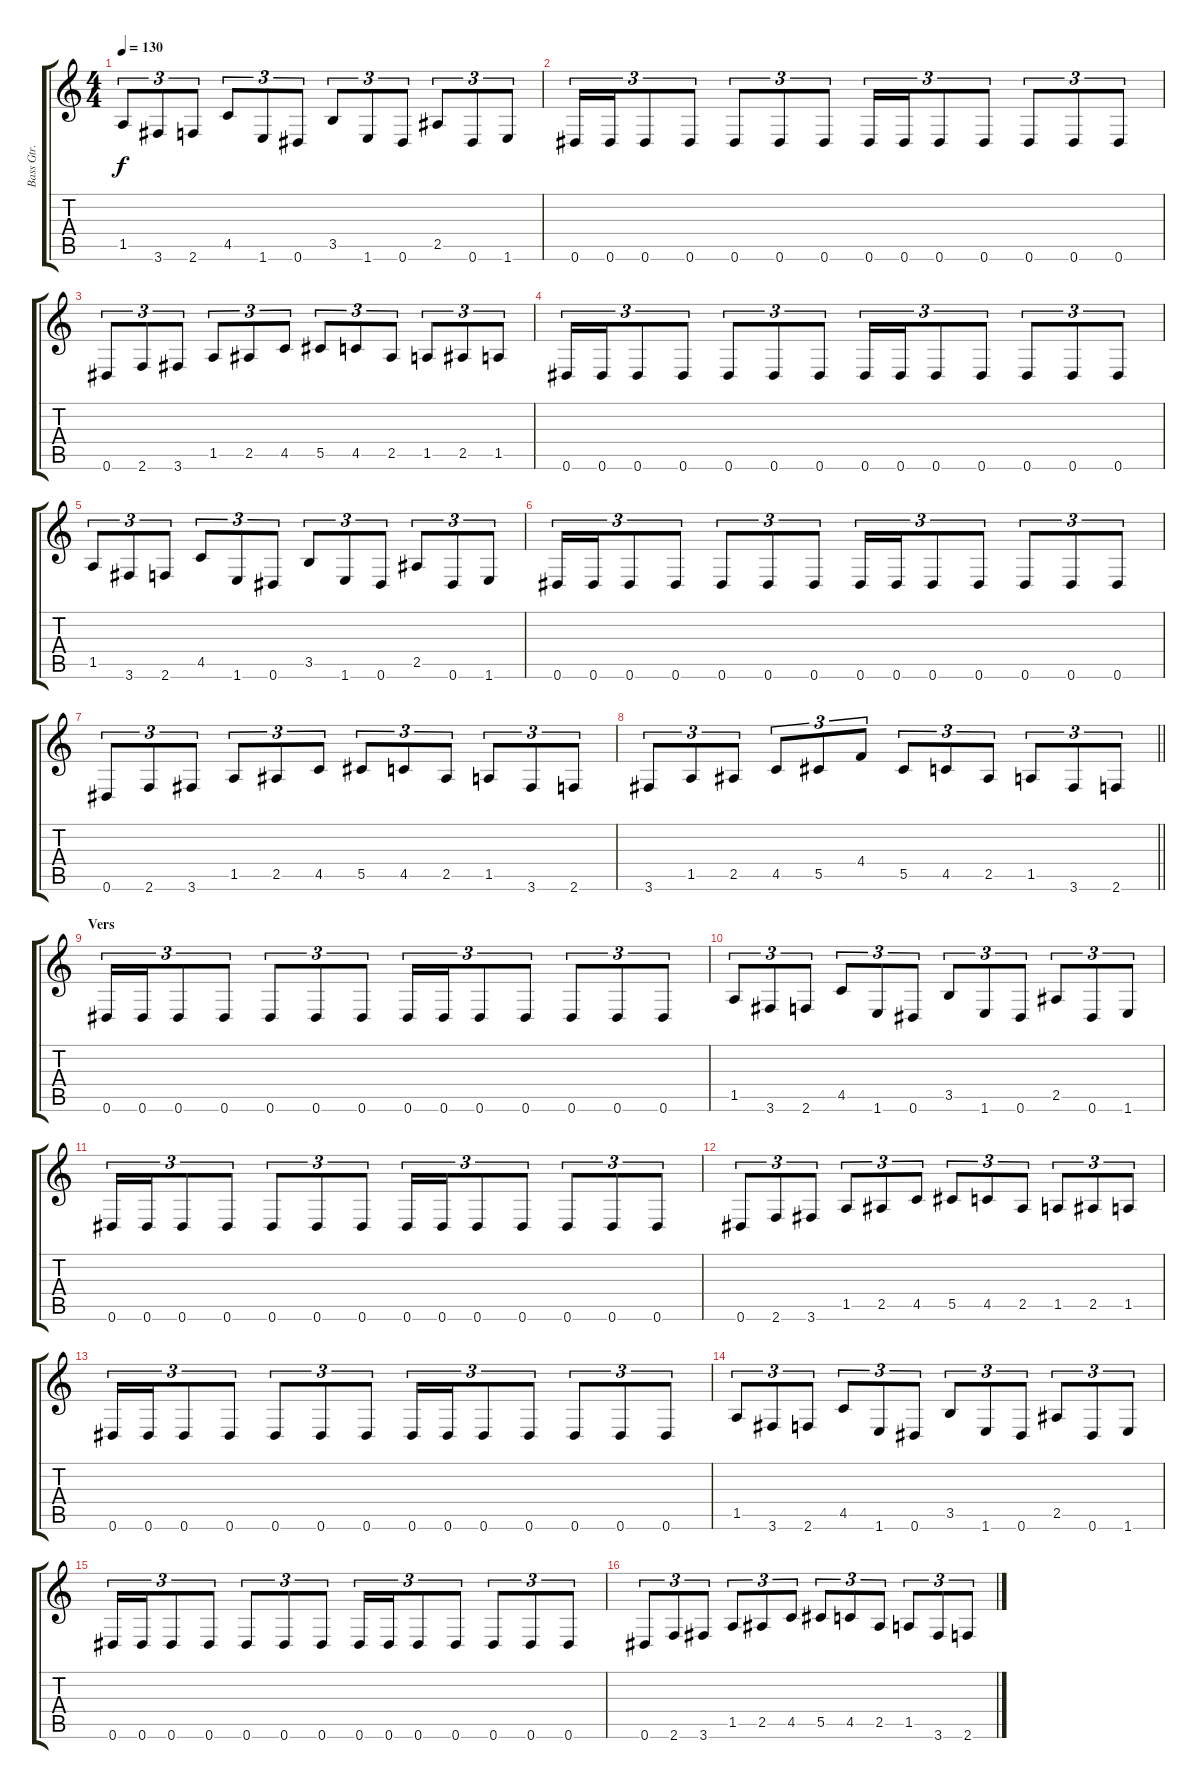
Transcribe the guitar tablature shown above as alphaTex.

\track ("Bass Gtr." "Bass Gtr.") {instrument electricbassfinger}
\staff {score tabs}
\tuning (Eb4 Bb3 Gb3 Db3 Ab2 Eb2) {hide}
\ts (4 4)
\tempo 130
\clef g2
\ks c
1.5.8{tu (3 2) dy f} 3.6.8{tu (3 2)} 2.6.8{tu (3 2)} 4.5.8{tu (3 2)} 1.6.8{tu (3 2)} 0.6.8{tu (3 2)} 3.5.8{tu (3 2)} 1.6.8{tu (3 2)} 0.6.8{tu (3 2)} 2.5.8{tu (3 2)} 0.6.8{tu (3 2)} 1.6.8{tu (3 2)} |
0.6.16{tu (3 2)} 0.6.16{tu (3 2)} 0.6.8{tu (3 2)} 0.6.8{tu (3 2)} 0.6.8{tu (3 2)} 0.6.8{tu (3 2)} 0.6.8{tu (3 2)} 0.6.16{tu (3 2)} 0.6.16{tu (3 2)} 0.6.8{tu (3 2)} 0.6.8{tu (3 2)} 0.6.8{tu (3 2)} 0.6.8{tu (3 2)} 0.6.8{tu (3 2)} |
0.6.8{tu (3 2)} 2.6.8{tu (3 2)} 3.6.8{tu (3 2)} 1.5.8{tu (3 2)} 2.5.8{tu (3 2)} 4.5.8{tu (3 2)} 5.5.8{tu (3 2)} 4.5.8{tu (3 2)} 2.5.8{tu (3 2)} 1.5.8{tu (3 2)} 2.5.8{tu (3 2)} 1.5.8{tu (3 2)} |
0.6.16{tu (3 2)} 0.6.16{tu (3 2)} 0.6.8{tu (3 2)} 0.6.8{tu (3 2)} 0.6.8{tu (3 2)} 0.6.8{tu (3 2)} 0.6.8{tu (3 2)} 0.6.16{tu (3 2)} 0.6.16{tu (3 2)} 0.6.8{tu (3 2)} 0.6.8{tu (3 2)} 0.6.8{tu (3 2)} 0.6.8{tu (3 2)} 0.6.8{tu (3 2)} |
1.5.8{tu (3 2)} 3.6.8{tu (3 2)} 2.6.8{tu (3 2)} 4.5.8{tu (3 2)} 1.6.8{tu (3 2)} 0.6.8{tu (3 2)} 3.5.8{tu (3 2)} 1.6.8{tu (3 2)} 0.6.8{tu (3 2)} 2.5.8{tu (3 2)} 0.6.8{tu (3 2)} 1.6.8{tu (3 2)} |
0.6.16{tu (3 2)} 0.6.16{tu (3 2)} 0.6.8{tu (3 2)} 0.6.8{tu (3 2)} 0.6.8{tu (3 2)} 0.6.8{tu (3 2)} 0.6.8{tu (3 2)} 0.6.16{tu (3 2)} 0.6.16{tu (3 2)} 0.6.8{tu (3 2)} 0.6.8{tu (3 2)} 0.6.8{tu (3 2)} 0.6.8{tu (3 2)} 0.6.8{tu (3 2)} |
0.6.8{tu (3 2)} 2.6.8{tu (3 2)} 3.6.8{tu (3 2)} 1.5.8{tu (3 2)} 2.5.8{tu (3 2)} 4.5.8{tu (3 2)} 5.5.8{tu (3 2)} 4.5.8{tu (3 2)} 2.5.8{tu (3 2)} 1.5.8{tu (3 2)} 3.6.8{tu (3 2)} 2.6.8{tu (3 2)} |
\barLineRight lightlight
3.6.8{tu (3 2)} 1.5.8{tu (3 2)} 2.5.8{tu (3 2)} 4.5.8{tu (3 2)} 5.5.8{tu (3 2)} 4.4.8{tu (3 2)} 5.5.8{tu (3 2)} 4.5.8{tu (3 2)} 2.5.8{tu (3 2)} 1.5.8{tu (3 2)} 3.6.8{tu (3 2)} 2.6.8{tu (3 2)} |
\section ("" "Vers")
0.6.16{tu (3 2)} 0.6.16{tu (3 2)} 0.6.8{tu (3 2)} 0.6.8{tu (3 2)} 0.6.8{tu (3 2)} 0.6.8{tu (3 2)} 0.6.8{tu (3 2)} 0.6.16{tu (3 2)} 0.6.16{tu (3 2)} 0.6.8{tu (3 2)} 0.6.8{tu (3 2)} 0.6.8{tu (3 2)} 0.6.8{tu (3 2)} 0.6.8{tu (3 2)} |
1.5.8{tu (3 2)} 3.6.8{tu (3 2)} 2.6.8{tu (3 2)} 4.5.8{tu (3 2)} 1.6.8{tu (3 2)} 0.6.8{tu (3 2)} 3.5.8{tu (3 2)} 1.6.8{tu (3 2)} 0.6.8{tu (3 2)} 2.5.8{tu (3 2)} 0.6.8{tu (3 2)} 1.6.8{tu (3 2)} |
0.6.16{tu (3 2)} 0.6.16{tu (3 2)} 0.6.8{tu (3 2)} 0.6.8{tu (3 2)} 0.6.8{tu (3 2)} 0.6.8{tu (3 2)} 0.6.8{tu (3 2)} 0.6.16{tu (3 2)} 0.6.16{tu (3 2)} 0.6.8{tu (3 2)} 0.6.8{tu (3 2)} 0.6.8{tu (3 2)} 0.6.8{tu (3 2)} 0.6.8{tu (3 2)} |
0.6.8{tu (3 2)} 2.6.8{tu (3 2)} 3.6.8{tu (3 2)} 1.5.8{tu (3 2)} 2.5.8{tu (3 2)} 4.5.8{tu (3 2)} 5.5.8{tu (3 2)} 4.5.8{tu (3 2)} 2.5.8{tu (3 2)} 1.5.8{tu (3 2)} 2.5.8{tu (3 2)} 1.5.8{tu (3 2)} |
0.6.16{tu (3 2)} 0.6.16{tu (3 2)} 0.6.8{tu (3 2)} 0.6.8{tu (3 2)} 0.6.8{tu (3 2)} 0.6.8{tu (3 2)} 0.6.8{tu (3 2)} 0.6.16{tu (3 2)} 0.6.16{tu (3 2)} 0.6.8{tu (3 2)} 0.6.8{tu (3 2)} 0.6.8{tu (3 2)} 0.6.8{tu (3 2)} 0.6.8{tu (3 2)} |
1.5.8{tu (3 2)} 3.6.8{tu (3 2)} 2.6.8{tu (3 2)} 4.5.8{tu (3 2)} 1.6.8{tu (3 2)} 0.6.8{tu (3 2)} 3.5.8{tu (3 2)} 1.6.8{tu (3 2)} 0.6.8{tu (3 2)} 2.5.8{tu (3 2)} 0.6.8{tu (3 2)} 1.6.8{tu (3 2)} |
0.6.16{tu (3 2)} 0.6.16{tu (3 2)} 0.6.8{tu (3 2)} 0.6.8{tu (3 2)} 0.6.8{tu (3 2)} 0.6.8{tu (3 2)} 0.6.8{tu (3 2)} 0.6.16{tu (3 2)} 0.6.16{tu (3 2)} 0.6.8{tu (3 2)} 0.6.8{tu (3 2)} 0.6.8{tu (3 2)} 0.6.8{tu (3 2)} 0.6.8{tu (3 2)} |
0.6.8{tu (3 2)} 2.6.8{tu (3 2)} 3.6.8{tu (3 2)} 1.5.8{tu (3 2)} 2.5.8{tu (3 2)} 4.5.8{tu (3 2)} 5.5.8{tu (3 2)} 4.5.8{tu (3 2)} 2.5.8{tu (3 2)} 1.5.8{tu (3 2)} 3.6.8{tu (3 2)} 2.6.8{tu (3 2)}
